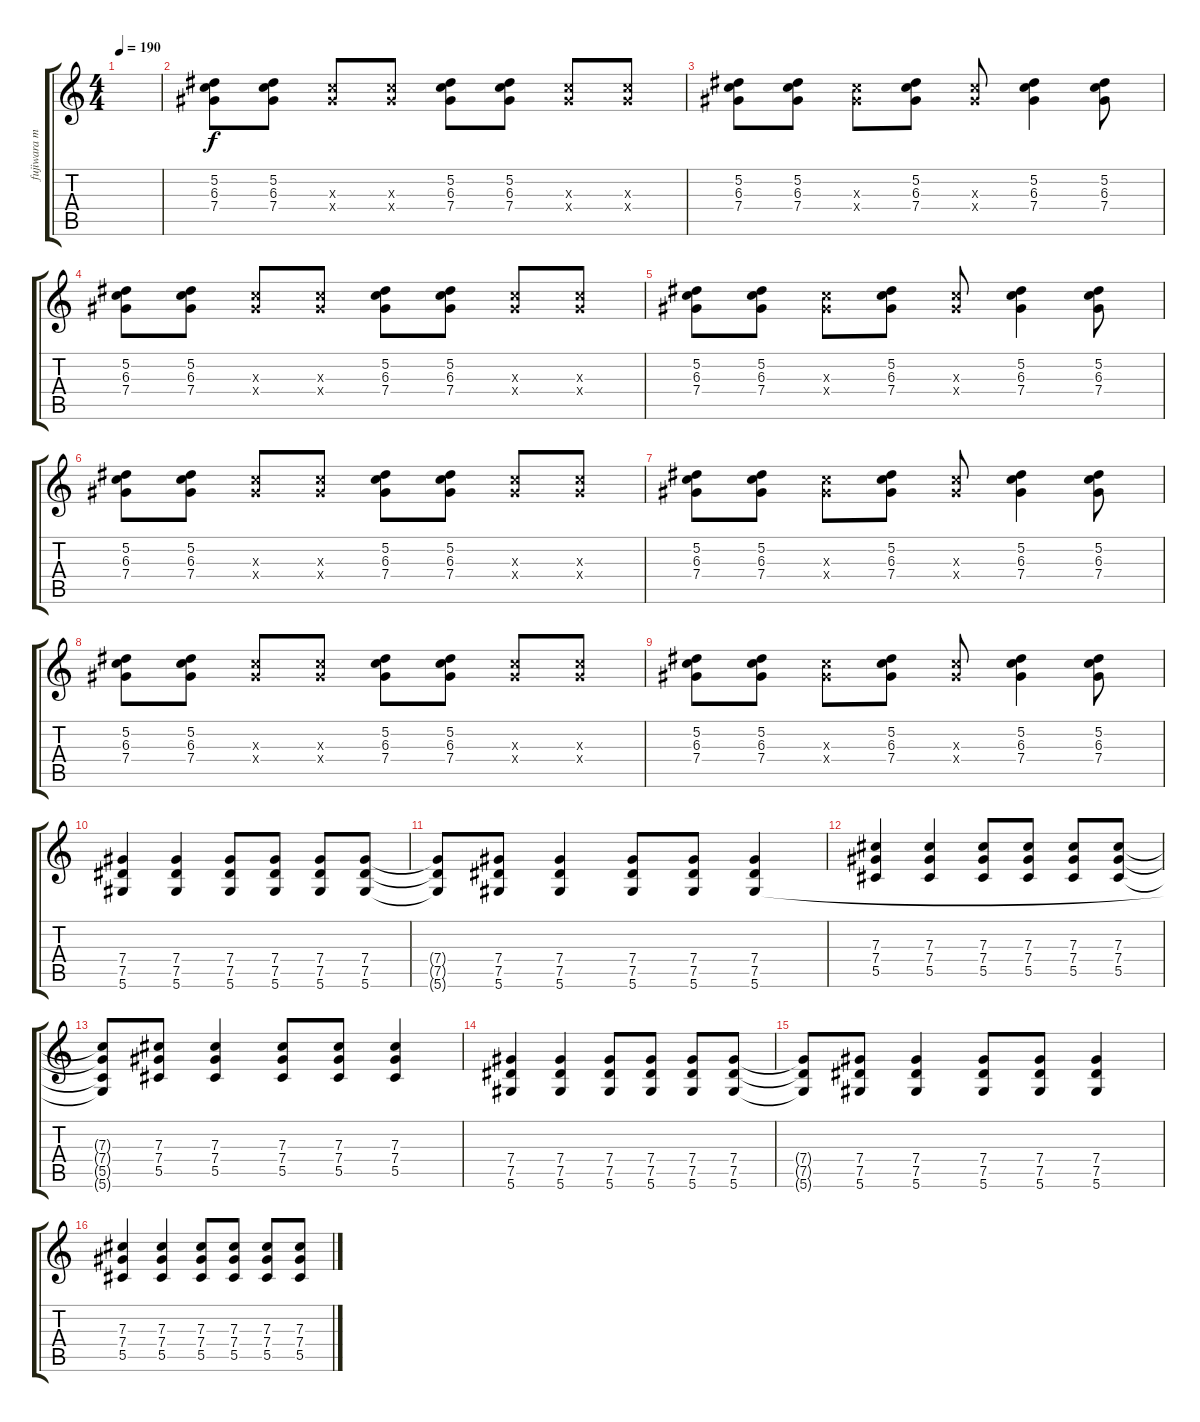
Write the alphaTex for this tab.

\track ("fujiwara motoo" "fujiwara m") {instrument distortionguitar}
\staff {score tabs}
\tuning (Eb4 Bb3 Gb3 Db3 Ab2 Eb2) {hide}
\ts (4 4)
\tempo 190
\clef g2
\ks c
|
(5.2 6.3 7.4).8 (5.2 6.3 7.4).8 (6.3{x} 7.4{x}).8 (6.3{x} 7.4{x}).8 (5.2 6.3 7.4).8 (5.2 6.3 7.4).8 (6.3{x} 7.4{x}).8 (6.3{x} 7.4{x}).8 |
(5.2 6.3 7.4).8 (5.2 6.3 7.4).8 (6.3{x} 7.4{x}).8 (5.2 6.3 7.4).8 (6.3{x} 7.4{x}).8 (5.2 6.3 7.4).4 (5.2 6.3 7.4).8 |
(5.2 6.3 7.4).8 (5.2 6.3 7.4).8 (6.3{x} 7.4{x}).8 (6.3{x} 7.4{x}).8 (5.2 6.3 7.4).8 (5.2 6.3 7.4).8 (6.3{x} 7.4{x}).8 (6.3{x} 7.4{x}).8 |
(5.2 6.3 7.4).8 (5.2 6.3 7.4).8 (6.3{x} 7.4{x}).8 (5.2 6.3 7.4).8 (6.3{x} 7.4{x}).8 (5.2 6.3 7.4).4 (5.2 6.3 7.4).8 |
(5.2 6.3 7.4).8 (5.2 6.3 7.4).8 (6.3{x} 7.4{x}).8 (6.3{x} 7.4{x}).8 (5.2 6.3 7.4).8 (5.2 6.3 7.4).8 (6.3{x} 7.4{x}).8 (6.3{x} 7.4{x}).8 |
(5.2 6.3 7.4).8 (5.2 6.3 7.4).8 (6.3{x} 7.4{x}).8 (5.2 6.3 7.4).8 (6.3{x} 7.4{x}).8 (5.2 6.3 7.4).4 (5.2 6.3 7.4).8 |
(5.2 6.3 7.4).8 (5.2 6.3 7.4).8 (6.3{x} 7.4{x}).8 (6.3{x} 7.4{x}).8 (5.2 6.3 7.4).8 (5.2 6.3 7.4).8 (6.3{x} 7.4{x}).8 (6.3{x} 7.4{x}).8 |
(5.2 6.3 7.4).8 (5.2 6.3 7.4).8 (6.3{x} 7.4{x}).8 (5.2 6.3 7.4).8 (6.3{x} 7.4{x}).8 (5.2 6.3 7.4).4 (5.2 6.3 7.4).8 |
(7.4 7.5 5.6).4 (7.4 7.5 5.6).4 (7.4 7.5 5.6).8 (7.4 7.5 5.6).8 (7.4 7.5 5.6).8 (7.4 7.5 5.6).8 |
(7.4{t} 7.5{t} 5.6{t}).8 (7.4 7.5 5.6).8 (7.4 7.5 5.6).4 (7.4 7.5 5.6).8 (7.4 7.5 5.6).8 (7.4 7.5 5.6).4 |
(7.3 7.4 5.5).4 (7.3 7.4 5.5).4 (7.3 7.4 5.5).8 (7.3 7.4 5.5).8 (7.3 7.4 5.5).8 (7.3 7.4 5.5).8 |
(7.3{t} 7.4{t} 5.5{t} 5.6{t}).8 (7.3 7.4 5.5).8 (7.3 7.4 5.5).4 (7.3 7.4 5.5).8 (7.3 7.4 5.5).8 (7.3 7.4 5.5).4 |
(7.4 7.5 5.6).4 (7.4 7.5 5.6).4 (7.4 7.5 5.6).8 (7.4 7.5 5.6).8 (7.4 7.5 5.6).8 (7.4 7.5 5.6).8 |
(7.4{t} 7.5{t} 5.6{t}).8 (7.4 7.5 5.6).8 (7.4 7.5 5.6).4 (7.4 7.5 5.6).8 (7.4 7.5 5.6).8 (7.4 7.5 5.6).4 |
(7.3 7.4 5.5).4 (7.3 7.4 5.5).4 (7.3 7.4 5.5).8 (7.3 7.4 5.5).8 (7.3 7.4 5.5).8 (7.3 7.4 5.5).8
